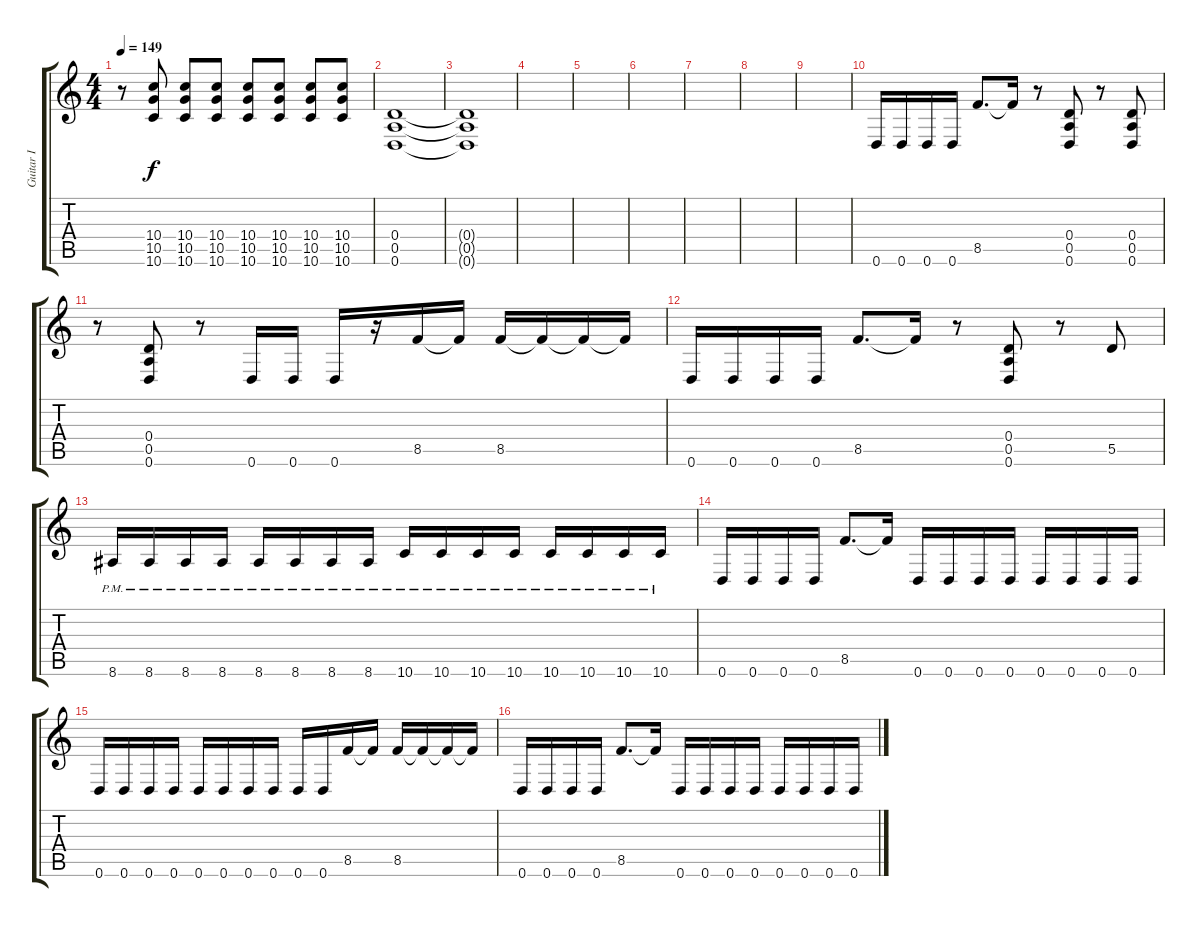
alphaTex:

\track ("Guitar I" "Guitar I") {instrument overdrivenguitar}
\staff {score tabs}
\tuning (E4 B3 G3 D3 A2 D2) {hide}
\ts (4 4)
\tempo 149
\clef g2
\ks c
r.8{dy f} (10.4 10.5 10.6).8 (10.4 10.5 10.6).8 (10.4 10.5 10.6).8 (10.4 10.5 10.6).8 (10.4 10.5 10.6).8 (10.4 10.5 10.6).8 (10.4 10.5 10.6).8 |
(0.4 0.5 0.6).1{volume 0} |
(0.4{t} 0.5{t} 0.6{t}).1 |
|
|
|
|
|
|
0.6.16{volume 11} 0.6.16 0.6.16 0.6.16 8.5.8{d} 8.5{t}.16 r.8 (0.4 0.5 0.6).8 r.8 (0.4 0.5 0.6).8 |
r.8 (0.4 0.5 0.6).8 r.8 0.6.16 0.6.16 0.6.16 r.16 8.5.16 8.5{t}.16 8.5.16 8.5{t}.16 8.5{t}.16 8.5{t}.16 |
0.6.16{volume 11} 0.6.16 0.6.16 0.6.16 8.5.8{d} 8.5{t}.16 r.8 (0.4 0.5 0.6).8 r.8 5.5.8 |
8.6{pm}.16 8.6{pm}.16 8.6{pm}.16 8.6{pm}.16 8.6{pm}.16 8.6{pm}.16 8.6{pm}.16 8.6{pm}.16 10.6{pm}.16 10.6{pm}.16 10.6{pm}.16 10.6{pm}.16 10.6{pm}.16 10.6{pm}.16 10.6{pm}.16 10.6{pm}.16 |
0.6.16{volume 11} 0.6.16 0.6.16 0.6.16 8.5.8{d} 8.5{t}.16 0.6.16 0.6.16 0.6.16 0.6.16 0.6.16 0.6.16 0.6.16 0.6.16 |
0.6.16 0.6.16 0.6.16 0.6.16 0.6.16 0.6.16 0.6.16 0.6.16 0.6.16 0.6.16 8.5.16 8.5{t}.16 8.5.16 8.5{t}.16 8.5{t}.16 8.5{t}.16 |
0.6.16{volume 11} 0.6.16 0.6.16 0.6.16 8.5.8{d} 8.5{t}.16 0.6.16 0.6.16 0.6.16 0.6.16 0.6.16 0.6.16 0.6.16 0.6.16
